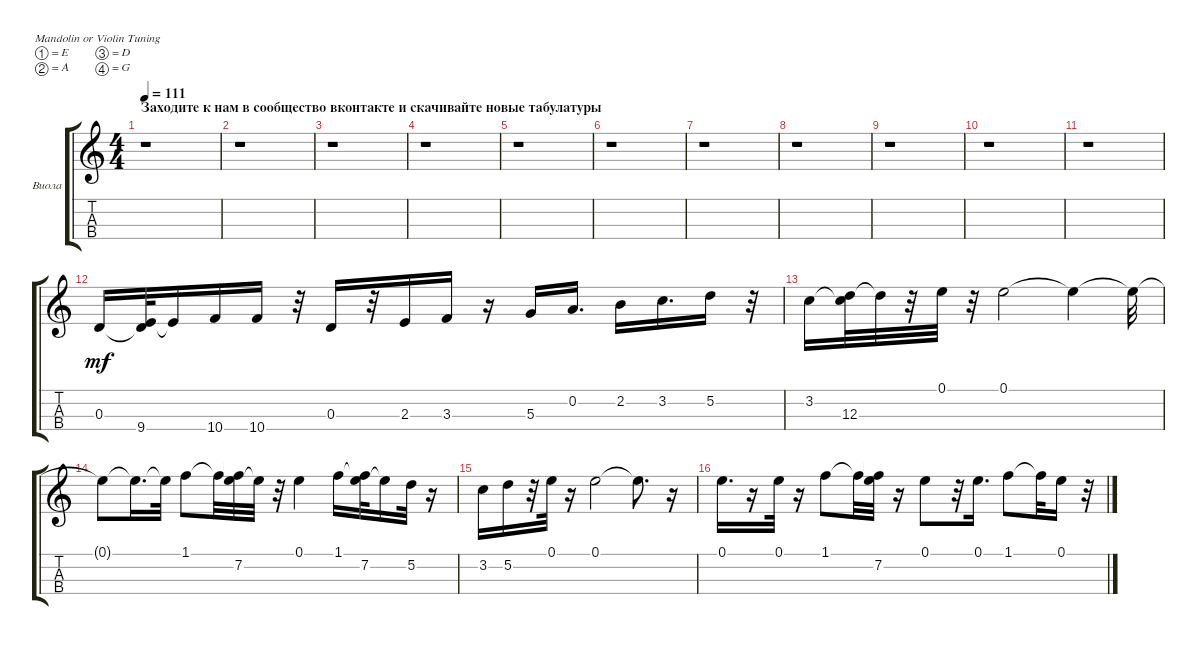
\bracketExtendMode groupsimilarinstruments
\firstSystemTrackNameOrientation horizontal
\otherSystemsTrackNameOrientation horizontal
\track ("Вокал" "Виола") {instrument violin}
\staff {score tabs}
\tuning (E5 A4 D4 G3)
\ts (4 4)
\section ("" "Заходите к нам в сообщество вконтакте и скачивайте новые табулатуры")
\tempo 111
\clef g2
\ks c
r.1{dy mf instrument violin} |
r.1 |
r.1 |
r.1 |
r.1 |
r.1 |
r.1 |
r.1 |
r.1 |
r.1 |
r.1 |
0.3.16 (0.3{t} 9.4).32 9.4{t}.16 10.4.16 10.4.16 r.32 0.3.16 r.32 2.3.16 3.3.16 r.16 5.3.16 0.2.16{d} 2.2.16 3.2.16{d} 5.2.16 r.32 |
3.2.16 (3.2{t} 12.3).32 12.3{t}.32 r.32 0.1.32 r.32 0.1.2 0.1{t}.4 0.1{t}.32 |
0.1{t}.8 0.1{t}.16{d} 0.1{t}.32 1.1.8 1.1{t}.32 (1.1{t} 7.2).32 7.2{t}.32 r.32 0.1.4 1.1.16 (1.1{t} 7.2).32 7.2{t}.16 5.2.32 r.16 |
3.2.16 5.2.16 r.32 0.1.32 r.16 0.1.2 0.1{t}.8{d} r.16 |
0.1.16{d} r.16 0.1.32 r.16 1.1.8 1.1{t}.32 (1.1{t} 7.2).32 r.16 0.1.8 r.32 0.1.16{d} 1.1.8 1.1{t}.32 0.1.16 r.32
